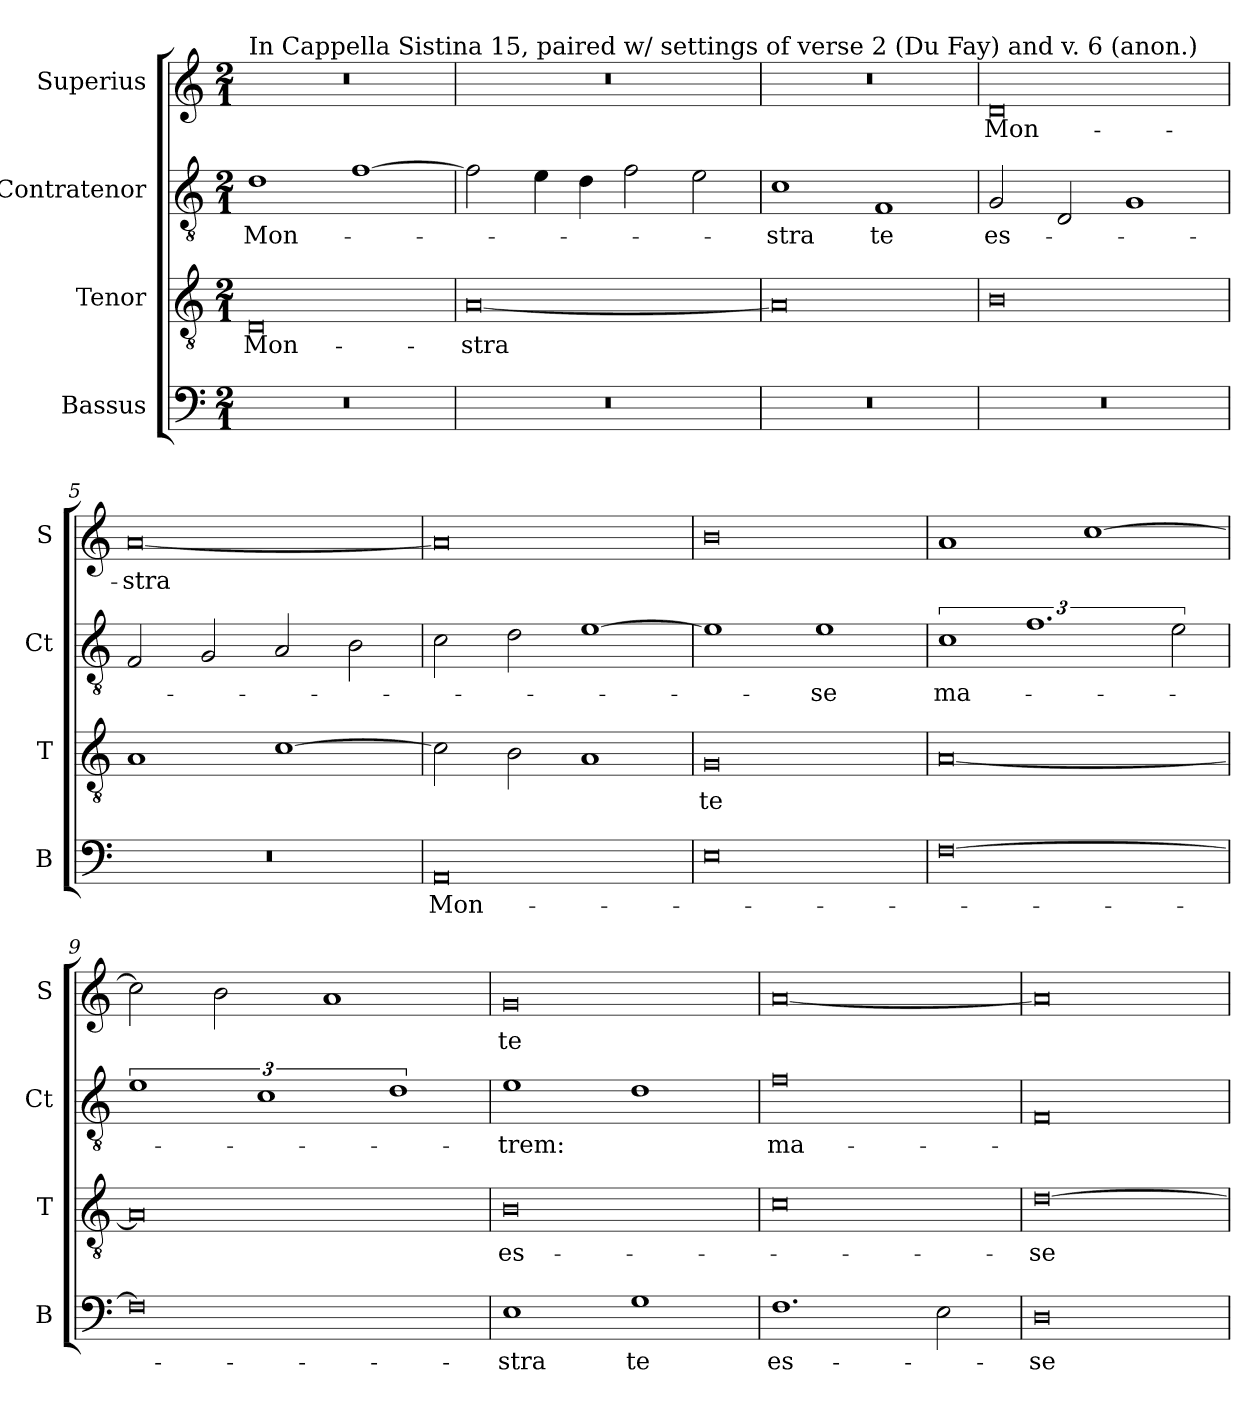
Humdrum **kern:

**kern	**text	**kern	**text	**kern	**text	**kern	**text
*part4	*part4	*part3	*part3	*part2	*part2	*part1	*part1
*staff4	*staff4	*staff3	*staff3	*staff2	*staff2	*staff1	*staff1
*I"Bassus	*	*I"Tenor	*	*I"Contratenor	*	*I"Superius	*
*I'B	*	*I'T	*	*I'Ct	*	*I'S	*
*clefF4	*	*clefGv2	*	*clefGv2	*	*clefG2	*
*k[]	*	*k[]	*	*k[]	*	*k[]	*
*M2/1	*	*M2/1	*	*M2/1	*	*M2/1	*
=1	=1	=1	=1	=1	=1	=1	=1
!	!	!	!	!	!	!LO:TX:a:t=In Cappella Sistina 15, paired w/ settings of verse 2 (Du Fay) and v. 6 (anon.)	!
0r	.	0D	Mon-	1d	Mon-	0r	.
.	.	.	.	[1f	.	.	.
=2	=2	=2	=2	=2	=2	=2	=2
0r	.	[0A	-stra	2f\]	.	0r	.
.	.	.	.	4e\	.	.	.
.	.	.	.	4d\	.	.	.
.	.	.	.	2f\	.	.	.
.	.	.	.	2e\	.	.	.
=3	=3	=3	=3	=3	=3	=3	=3
0r	.	0A]	.	1c	-stra	0r	.
.	.	.	.	1F	te	.	.
=4	=4	=4	=4	=4	=4	=4	=4
0r	.	0B	.	2G/	es-	0d	Mon-
.	.	.	.	2D/	.	.	.
.	.	.	.	1G	.	.	.
=5	=5	=5	=5	=5	=5	=5	=5
0r	.	1A	.	2F/	.	[0a	-stra
.	.	.	.	2G/	.	.	.
.	.	[1c	.	2A/	.	.	.
.	.	.	.	2B\	.	.	.
=6	=6	=6	=6	=6	=6	=6	=6
0AA	Mon-	2c\]	.	2c\	.	0a]	.
.	.	2B\	.	2d\	.	.	.
.	.	1A	.	[1e	.	.	.
=7	=7	=7	=7	=7	=7	=7	=7
0E	.	0G	te	1e]	.	0b	.
.	.	.	.	1e	-se	.	.
=8	=8	=8	=8	=8	=8	=8	=8
[0F	.	[0A	.	3%2c	ma-	1a	.
.	.	.	.	3%2.f	.	.	.
.	.	.	.	.	.	[1cc	.
.	.	.	.	3e\	.	.	.
=9	=9	=9	=9	=9	=9	=9	=9
0F]	.	0A]	.	3%2e	.	2cc\]	.
.	.	.	.	.	.	2b\	.
.	.	.	.	3%2c	.	.	.
.	.	.	.	.	.	1a	.
.	.	.	.	3%2d	.	.	.
=10	=10	=10	=10	=10	=10	=10	=10
1E	-stra	0B	es-	1e	-trem:	0g	te
1G	te	.	.	1d	.	.	.
=11	=11	=11	=11	=11	=11	=11	=11
1.F	es-	0c	.	0f	ma-	[0a	.
2E\	.	.	.	.	.	.	.
=12	=12	=12	=12	=12	=12	=12	=12
0D	-se	[0d	-se	0F	.	0a]	.
=	=	=	=	=	=	=	=
*-	*-	*-	*-	*-	*-	*-	*-
